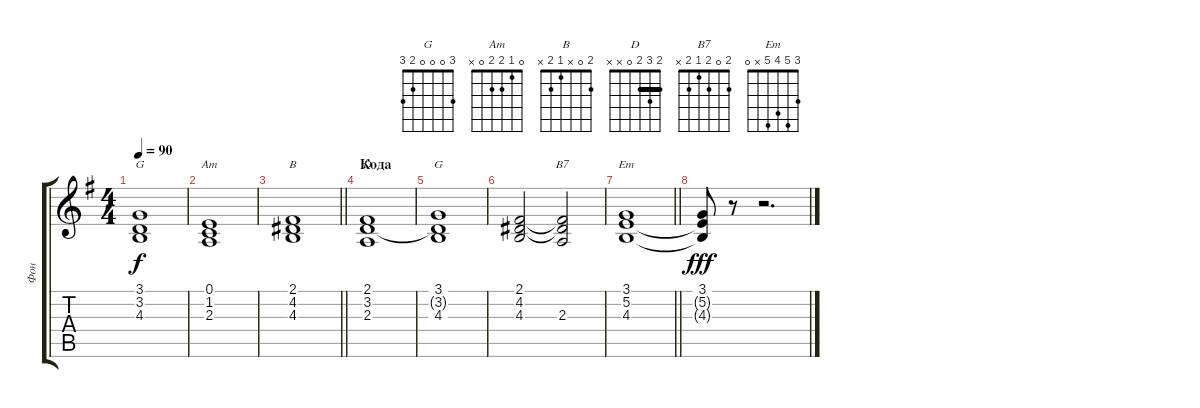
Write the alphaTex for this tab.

\track ("Фон" "Фон") {instrument pad2warm}
\staff {score tabs}
\tuning (E4 B3 G3 D3 A2 E2) {hide}
\chord ("G" 3 x 4 x x x)
\chord ("Am" 0 1 2 2 0 x)
\chord ("B" 2 0 x 1 2 x)
\chord ("D" 2 3 2 0 x x) {barre 2}
\chord ("G" 3 0 0 0 2 3)
\chord ("B7" 2 0 2 1 2 x)
\chord ("Em" 3 5 4 5 x 0)
\ts (4 4)
\tempo 90
\clef g2
\ks eminor
(3.1 3.2{t} 4.3).1{ch "G" dy f} |
(0.1 1.2 2.3).1{ch "Am"} |
\barLineRight lightlight
(2.1 4.2 4.3).1{ch "B"} |
\section ("" "Кода")
(2.1 3.2 2.3).1{ch "D"} |
(3.1 3.2{t} 4.3).1{ch "G"} |
(2.1 4.2 4.3).2 (2.1{t} 4.2{t} 2.3).2{ch "B7"} |
\barLineRight lightlight
(3.1 5.2 4.3).1{ch "Em"} |
\section ("" "")
(3.1 5.2{t} 4.3{t}).8{dy fff} r.8 r.2{d}
